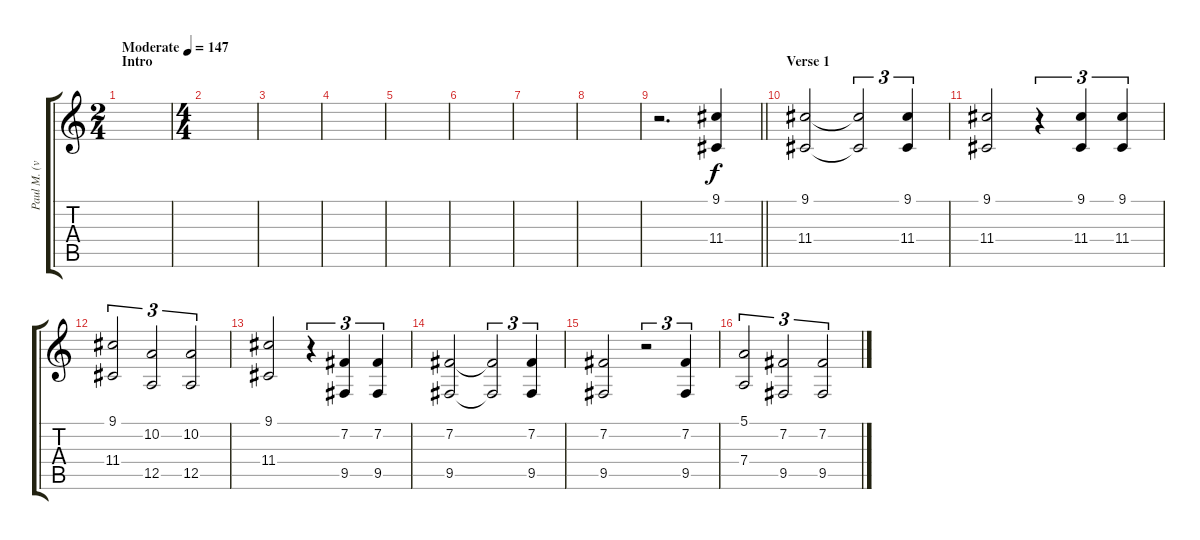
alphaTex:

\track ("Paul M. (vocals)" "Paul M. (v") {instrument lead2sawtooth}
\staff {score tabs}
\tuning (E4 B3 G3 D3 A2 E2) {hide}
\ts (2 4)
\section ("" "Intro")
\tempo (147 "Moderate")
\clef g2
\ks c
|
\ts (4 4)
|
|
|
|
|
|
|
\barLineRight lightlight
r.2{d} (9.1 11.4).4 |
\section ("" "Verse 1")
(9.1 11.4).2 (9.1{t} 11.4{t}).2{tu (3 2)} (9.1 11.4).4{tu (3 2)} |
(9.1 11.4).2 r.4{tu (3 2)} (9.1 11.4).4{tu (3 2)} (9.1 11.4).4{tu (3 2)} |
(9.1 11.4).2{tu (3 2)} (10.2 12.5).2{tu (3 2)} (10.2 12.5).2{tu (3 2)} |
(9.1 11.4).2 r.4{tu (3 2)} (7.2 9.5).4{tu (3 2)} (7.2 9.5).4{tu (3 2)} |
(7.2 9.5).2 (7.2{t} 9.5{t}).2{tu (3 2)} (7.2 9.5).4{tu (3 2)} |
(7.2 9.5).2 r.2{tu (3 2)} (7.2 9.5).4{tu (3 2)} |
(5.1 7.4).2{tu (3 2)} (7.2 9.5).2{tu (3 2)} (7.2 9.5).2{tu (3 2)}
